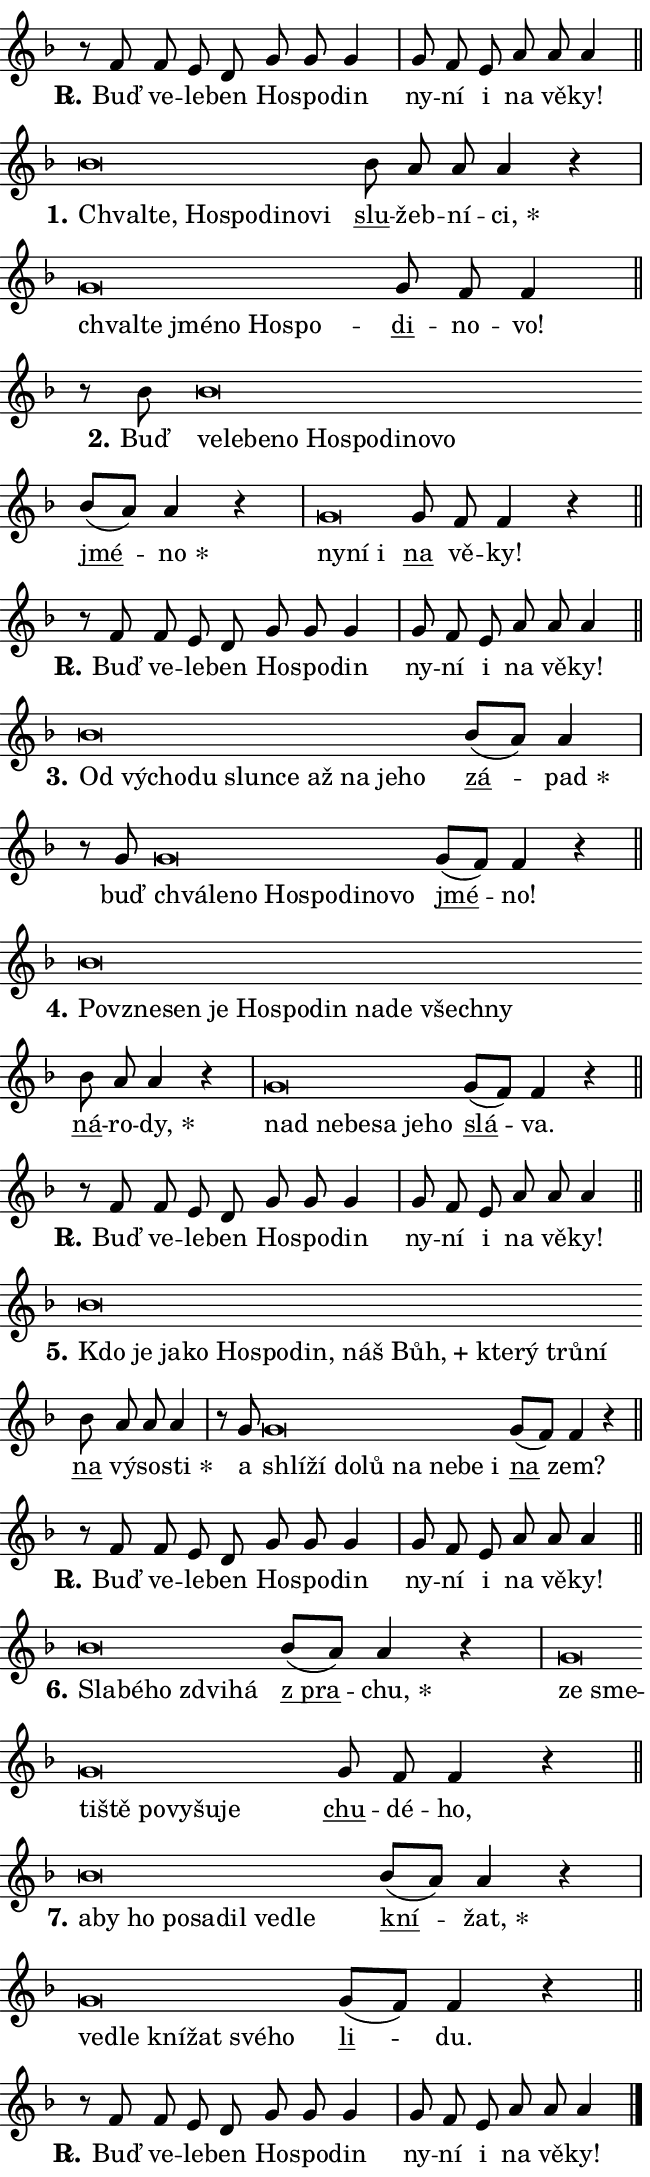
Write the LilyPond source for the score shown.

\version "2.24.0"
\header { tagline = "" }
\paper {
  indent = 0\cm
  top-margin = 0\cm
  right-margin = 0.13\cm % to fit lyric hyphens
  bottom-margin = 0\cm
  left-margin = 0\cm
  paper-width = 11\cm
  page-breaking = #ly:one-page-breaking
  system-system-spacing.basic-distance = #11
  score-system-spacing.basic-distance = #11
  ragged-last = ##f
}


%% Author: Thomas Morley
%% https://lists.gnu.org/archive/html/lilypond-user/2020-05/msg00002.html
#(define (line-position grob)
"Returns position of @var[grob} in current system:
   @code{'start}, if at first time-step
   @code{'end}, if at last time-step
   @code{'middle} otherwise
"
  (let* ((col (ly:item-get-column grob))
         (ln (ly:grob-object col 'left-neighbor))
         (rn (ly:grob-object col 'right-neighbor))
         (col-to-check-left (if (ly:grob? ln) ln col))
         (col-to-check-right (if (ly:grob? rn) rn col))
         (break-dir-left
           (and
             (ly:grob-property col-to-check-left 'non-musical #f)
             (ly:item-break-dir col-to-check-left)))
         (break-dir-right
           (and
             (ly:grob-property col-to-check-right 'non-musical #f)
             (ly:item-break-dir col-to-check-right))))
        (cond ((eqv? 1 break-dir-left) 'start)
              ((eqv? -1 break-dir-right) 'end)
              (else 'middle))))

#(define (tranparent-at-line-position vctor)
  (lambda (grob)
  "Relying on @code{line-position} select the relevant enry from @var{vctor}.
Used to determine transparency,"
    (case (line-position grob)
      ((end) (not (vector-ref vctor 0)))
      ((middle) (not (vector-ref vctor 1)))
      ((start) (not (vector-ref vctor 2))))))

noteHeadBreakVisibility =
#(define-music-function (break-visibility)(vector?)
"Makes @code{NoteHead}s transparent relying on @var{break-visibility}"
#{
  \override NoteHead.transparent =
    #(tranparent-at-line-position break-visibility)
#})

#(define delete-ledgers-for-transparent-note-heads
  (lambda (grob)
    "Reads whether a @code{NoteHead} is transparent.
If so this @code{NoteHead} is removed from @code{'note-heads} from
@var{grob}, which is supposed to be @code{LedgerLineSpanner}.
As a result ledgers are not printed for this @code{NoteHead}"
    (let* ((nhds-array (ly:grob-object grob 'note-heads))
           (nhds-list
             (if (ly:grob-array? nhds-array)
                 (ly:grob-array->list nhds-array)
                 '()))
           ;; Relies on the transparent-property being done before
           ;; Staff.LedgerLineSpanner.after-line-breaking is executed.
           ;; This is fragile ...
           (to-keep
             (remove
               (lambda (nhd)
                 (ly:grob-property nhd 'transparent #f))
               nhds-list)))
      ;; TODO find a better method to iterate over grob-arrays, similiar
      ;; to filter/remove etc for lists
      ;; For now rebuilt from scratch
      (set! (ly:grob-object grob 'note-heads)  '())
      (for-each
        (lambda (nhd)
          (ly:pointer-group-interface::add-grob grob 'note-heads nhd))
        to-keep))))

squashNotes = {
  \override NoteHead.X-extent = #'(-0.2 . 0.2)
  \override NoteHead.Y-extent = #'(-0.75 . 0)
  \override NoteHead.stencil =
    #(lambda (grob)
       (let ((pos (ly:grob-property grob 'staff-position)))
         (begin
           (if (< pos -7) (display "ERROR: Lower brevis then expected\n") (display ""))
           (if (<= pos -6) ly:text-interface::print ly:note-head::print))))
}
unSquashNotes = {
  \revert NoteHead.X-extent
  \revert NoteHead.Y-extent
  \revert NoteHead.stencil
}

hideNotes = \noteHeadBreakVisibility #begin-of-line-visible
unHideNotes = \noteHeadBreakVisibility #all-visible

% work-around for resetting accidentals
% https://lilypond.org/doc/v2.23/Documentation/notation/displaying-rhythms#unmetered-music
cadenzaMeasure = {
  \cadenzaOff
  \partial 1024 s1024
  \cadenzaOn
}

#(define-markup-command (accent layout props text) (markup?)
  "Underline accented syllable"
  (interpret-markup layout props
    #{\markup \override #'(offset . 4.3) \underline { #text }#}))

responsum = \markup \concat {
  "R" \hspace #-1.05 \path #0.1 #'((moveto 0 0.07) (lineto 0.9 0.8)) \hspace #0.05 "."
}

spaceSize = #0.6828661417322834 % exact space size for TeX Gyre Schola

\layout {
  \context {
    \Staff
    \remove "Time_signature_engraver"
    \override LedgerLineSpanner.after-line-breaking = #delete-ledgers-for-transparent-note-heads
  }
  \context {
    \Lyrics {
      \override LyricSpace.minimum-distance = \spaceSize
      \override LyricText.font-name = #"TeX Gyre Schola"
      \override LyricText.font-size = 1
      \override StanzaNumber.font-name = #"TeX Gyre Schola Bold"
      \override StanzaNumber.font-size = 1
    }
  }
  \context {
    \Score 
    \override NoteHead.text =
      #(lambda (grob) 
        (let ((pos (ly:grob-property grob 'staff-position)))
          #{\markup {
            \combine
              \halign #-0.55 \raise #(if (= pos -6) 0 0.5) \override #'(thickness . 2) \draw-line #'(3.2 . 0)
              \musicglyph "noteheads.sM1"
          }#}))
  }
}

% magnetic-lyrics.ily
%
%   written by
%     Jean Abou Samra <jean@abou-samra.fr>
%     Werner Lemberg <wl@gnu.org>
%
%   adapted by
%     Jiri Hon <jiri.hon@gmail.com>
%
% Version 2022-Apr-15

% https://www.mail-archive.com/lilypond-user@gnu.org/msg149350.html

#(define (Left_hyphen_pointer_engraver context)
   "Collect syllable-hyphen-syllable occurrences in lyrics and store
them in properties.  This engraver only looks to the left.  For
example, if the lyrics input is @code{foo -- bar}, it does the
following.

@itemize @bullet
@item
Set the @code{text} property of the @code{LyricHyphen} grob between
@q{foo} and @q{bar} to @code{foo}.

@item
Set the @code{left-hyphen} property of the @code{LyricText} grob with
text @q{foo} to the @code{LyricHyphen} grob between @q{foo} and
@q{bar}.
@end itemize

Use this auxiliary engraver in combination with the
@code{lyric-@/text::@/apply-@/magnetic-@/offset!} hook."
   (let ((hyphen #f)
         (text #f))
     (make-engraver
      (acknowledgers
       ((lyric-syllable-interface engraver grob source-engraver)
        (set! text grob)))
      (end-acknowledgers
       ((lyric-hyphen-interface engraver grob source-engraver)
        ;(when (not (grob::has-interface grob 'lyric-space-interface))
          (set! hyphen grob)));)
      ((stop-translation-timestep engraver)
       (when (and text hyphen)
         (ly:grob-set-object! text 'left-hyphen hyphen))
       (set! text #f)
       (set! hyphen #f)))))

#(define (lyric-text::apply-magnetic-offset! grob)
   "If the space between two syllables is less than the value in
property @code{LyricText@/.details@/.squash-threshold}, move the right
syllable to the left so that it gets concatenated with the left
syllable.

Use this function as a hook for
@code{LyricText@/.after-@/line-@/breaking} if the
@code{Left_@/hyphen_@/pointer_@/engraver} is active."
   (let ((hyphen (ly:grob-object grob 'left-hyphen #f)))
     (when hyphen
       (let ((left-text (ly:spanner-bound hyphen LEFT)))
         (when (grob::has-interface left-text 'lyric-syllable-interface)
           (let* ((common (ly:grob-common-refpoint grob left-text X))
                  (this-x-ext (ly:grob-extent grob common X))
                  (left-x-ext
                   (begin
                     ;; Trigger magnetism for left-text.
                     (ly:grob-property left-text 'after-line-breaking)
                     (ly:grob-extent left-text common X)))
                  ;; `delta` is the gap width between two syllables.
                  (delta (- (interval-start this-x-ext)
                            (interval-end left-x-ext)))
                  (details (ly:grob-property grob 'details))
                  (threshold (assoc-get 'squash-threshold details 0.2)))
             (when (< delta threshold)
               (let* (;; We have to manipulate the input text so that
                      ;; ligatures crossing syllable boundaries are not
                      ;; disabled.  For languages based on the Latin
                      ;; script this is essentially a beautification.
                      ;; However, for non-Western scripts it can be a
                      ;; necessity.
                      (lt (ly:grob-property left-text 'text))
                      (rt (ly:grob-property grob 'text))
                      (is-space (grob::has-interface hyphen 'lyric-space-interface))
                      (space (if is-space " " ""))
                      (extra-delta (if is-space spaceSize 0))
                      ;; Append new syllable.
                      (ltrt-space (if (and (string? lt) (string? rt))
                                (string-append lt space rt)
                                (make-concat-markup (list lt space rt))))
                      ;; Right-align `ltrt` to the right side.
                      (ltrt-space-markup (grob-interpret-markup
                               grob
                               (make-translate-markup
                                (cons (interval-length this-x-ext) 0)
                                (make-right-align-markup ltrt-space)))))
                 (begin
                   ;; Don't print `left-text`.
                   (ly:grob-set-property! left-text 'stencil #f)
                   ;; Set text and stencil (which holds all collected
                   ;; syllables so far) and shift it to the left.
                   (ly:grob-set-property! grob 'text ltrt-space)
                   (ly:grob-set-property! grob 'stencil ltrt-space-markup)
                   (ly:grob-translate-axis! grob (- (- delta extra-delta)) X))))))))))


#(define (lyric-hyphen::displace-bounds-first grob)
   ;; Make very sure this callback isn't triggered too early.
   (let ((left (ly:spanner-bound grob LEFT))
         (right (ly:spanner-bound grob RIGHT)))
     (ly:grob-property left 'after-line-breaking)
     (ly:grob-property right 'after-line-breaking)
     (ly:lyric-hyphen::print grob)))

squashThreshold = #0.4

\layout {
  \context {
    \Lyrics
    \consists #Left_hyphen_pointer_engraver
    \override LyricText.after-line-breaking =
      #lyric-text::apply-magnetic-offset!
    \override LyricHyphen.stencil = #lyric-hyphen::displace-bounds-first
    \override LyricText.details.squash-threshold = \squashThreshold
    \override LyricHyphen.minimum-distance = 0
    \override LyricHyphen.minimum-length = \squashThreshold
  }
}

squashText = \override LyricText.details.squash-threshold = 9999
unSquashText = \override LyricText.details.squash-threshold = \squashThreshold

leftText = \override LyricText.self-alignment-X = #LEFT
unLeftText = \revert LyricText.self-alignment-X

starOffset = #(lambda (grob) 
                (let ((x_offset (ly:self-alignment-interface::aligned-on-x-parent grob)))
                  (if (= x_offset 0) 0 (+ x_offset 1.2))))

star = #(define-music-function (syllable)(string?)
"Append star separator at the end of a syllable"
#{
  \once \override LyricText.X-offset = #starOffset
  \lyricmode { \markup {
    #syllable
    \override #'((font-name . "TeX Gyre Schola Bold")) \hspace #0.2 \lower #0.65 \larger "*"
  } }
#})

starAccent = #(define-music-function (syllable)(string?)
"Append star separator at the end of a syllable and make accent"
#{
  \once \override LyricText.X-offset = #starOffset
  \lyricmode { \markup {
    \accent #syllable
    \override #'((font-name . "TeX Gyre Schola Bold")) \hspace #0.2 \lower #0.65 \larger "*"
  } }
#})

breath = #(define-music-function (syllable)(string?)
"Append breathing indicator at the end of a syllable"
#{
  \lyricmode { \markup { #syllable "+" } }
#})

optionalBreath = #(define-music-function (syllable)(string?)
"Append optional breathing indicator at the end of a syllable"
#{
  \lyricmode { \markup { #syllable "(+)" } }
#})


\score {
    <<
        \new Voice = "melody" { \cadenzaOn \key f \major \relative { r8 f' f e d g g g4 \cadenzaMeasure \bar "|" g8 f e a a a4 \cadenzaMeasure \bar "||" \break } }
        \new Lyrics \lyricsto "melody" { \lyricmode { \set stanza = \responsum
Buď ve -- le -- ben Ho -- spo -- din ny -- ní i na vě -- ky! } }
    >>
    \layout {}
}

\score {
    <<
        \new Voice = "melody" { \cadenzaOn \key f \major \relative { \squashNotes bes'\breve*1/16 \hideNotes \breve*1/16 \bar "" \breve*1/16 \bar "" \breve*1/16 \bar "" \breve*1/16 \bar "" \breve*1/16 \breve*1/16 \bar "" \unHideNotes \unSquashNotes \bar "" bes8 a a a4 r \cadenzaMeasure \bar "|" \squashNotes g\breve*1/16 \hideNotes \breve*1/16 \bar "" \breve*1/16 \bar "" \breve*1/16 \bar "" \breve*1/16 \breve*1/16 \bar "" \unHideNotes \unSquashNotes \bar "" g8 f f4 \cadenzaMeasure \bar "||" \break } }
        \new Lyrics \lyricsto "melody" { \lyricmode { \set stanza = "1."
\leftText Chval -- \squashText te, Ho -- spo -- di -- no -- vi \unLeftText \unSquashText \markup \accent slu -- žeb -- ní -- \star ci, \leftText chval -- \squashText te jmé -- no Ho -- spo -- \unLeftText \unSquashText \markup \accent di -- no -- vo! } }
    >>
    \layout {}
}

\score {
    <<
        \new Voice = "melody" { \cadenzaOn \key f \major \relative { r8 bes'8 \squashNotes bes\breve*1/16 \hideNotes \breve*1/16 \bar "" \breve*1/16 \bar "" \breve*1/16 \bar "" \breve*1/16 \bar "" \breve*1/16 \bar "" \breve*1/16 \bar "" \breve*1/16 \breve*1/16 \bar "" \unHideNotes \unSquashNotes \bar "" bes8[( a)] a4 r \cadenzaMeasure \bar "|" \squashNotes g\breve*1/16 \hideNotes \breve*1/16 \breve*1/16 \bar "" \unHideNotes \unSquashNotes \bar "" g8 f f4 r \cadenzaMeasure \bar "||" \break } }
        \new Lyrics \lyricsto "melody" { \lyricmode { \set stanza = "2."
Buď \leftText ve -- \squashText le -- be -- no Ho -- spo -- di -- no -- vo \unLeftText \unSquashText \markup \accent jmé -- \star no \leftText ny -- \squashText ní i \unLeftText \unSquashText \markup \accent na vě -- ky! } }
    >>
    \layout {}
}

\score {
    <<
        \new Voice = "melody" { \cadenzaOn \key f \major \relative { r8 f' f e d g g g4 \cadenzaMeasure \bar "|" g8 f e a a a4 \cadenzaMeasure \bar "||" \break } }
        \new Lyrics \lyricsto "melody" { \lyricmode { \set stanza = \responsum
Buď ve -- le -- ben Ho -- spo -- din ny -- ní i na vě -- ky! } }
    >>
    \layout {}
}

\score {
    <<
        \new Voice = "melody" { \cadenzaOn \key f \major \relative { \squashNotes bes'\breve*1/16 \hideNotes \breve*1/16 \bar "" \breve*1/16 \bar "" \breve*1/16 \bar "" \breve*1/16 \bar "" \breve*1/16 \bar "" \breve*1/16 \bar "" \breve*1/16 \bar "" \breve*1/16 \breve*1/16 \bar "" \unHideNotes \unSquashNotes \bar "" bes8[( a)] a4 \cadenzaMeasure \bar "|" r8 g8 \squashNotes g\breve*1/16 \hideNotes \breve*1/16 \bar "" \breve*1/16 \bar "" \breve*1/16 \bar "" \breve*1/16 \bar "" \breve*1/16 \bar "" \breve*1/16 \breve*1/16 \bar "" \unHideNotes \unSquashNotes \bar "" g8[( f)] f4 r \cadenzaMeasure \bar "||" \break } }
        \new Lyrics \lyricsto "melody" { \lyricmode { \set stanza = "3."
\leftText Od \squashText vý -- cho -- du slun -- ce až na je -- ho \unLeftText \unSquashText \markup \accent zá -- \star pad buď \leftText chvá -- \squashText le -- no Ho -- spo -- di -- no -- vo \unLeftText \unSquashText \markup \accent jmé -- no! } }
    >>
    \layout {}
}

\score {
    <<
        \new Voice = "melody" { \cadenzaOn \key f \major \relative { \squashNotes bes'\breve*1/16 \hideNotes \breve*1/16 \bar "" \breve*1/16 \bar "" \breve*1/16 \bar "" \breve*1/16 \bar "" \breve*1/16 \bar "" \breve*1/16 \bar "" \breve*1/16 \bar "" \breve*1/16 \bar "" \breve*1/16 \breve*1/16 \bar "" \unHideNotes \unSquashNotes \bar "" bes8 a a4 r \cadenzaMeasure \bar "|" \squashNotes g\breve*1/16 \hideNotes \breve*1/16 \bar "" \breve*1/16 \bar "" \breve*1/16 \bar "" \breve*1/16 \breve*1/16 \bar "" \unHideNotes \unSquashNotes \bar "" g8[( f)] f4 r \cadenzaMeasure \bar "||" \break } }
        \new Lyrics \lyricsto "melody" { \lyricmode { \set stanza = "4."
\leftText Po -- \squashText vzne -- sen je Ho -- spo -- din na -- de všech -- ny \unLeftText \unSquashText \markup \accent ná -- ro -- \star dy, \leftText nad \squashText ne -- be -- sa je -- ho \unLeftText \unSquashText \markup \accent slá -- va. } }
    >>
    \layout {}
}

\score {
    <<
        \new Voice = "melody" { \cadenzaOn \key f \major \relative { r8 f' f e d g g g4 \cadenzaMeasure \bar "|" g8 f e a a a4 \cadenzaMeasure \bar "||" \break } }
        \new Lyrics \lyricsto "melody" { \lyricmode { \set stanza = \responsum
Buď ve -- le -- ben Ho -- spo -- din ny -- ní i na vě -- ky! } }
    >>
    \layout {}
}

\score {
    <<
        \new Voice = "melody" { \cadenzaOn \key f \major \relative { \squashNotes bes'\breve*1/16 \hideNotes \breve*1/16 \bar "" \breve*1/16 \bar "" \breve*1/16 \bar "" \breve*1/16 \bar "" \breve*1/16 \bar "" \breve*1/16 \bar "" \breve*1/16 \bar "" \breve*1/16 \bar "" \breve*1/16 \bar "" \breve*1/16 \bar "" \breve*1/16 \breve*1/16 \bar "" \unHideNotes \unSquashNotes \bar "" bes8 a a a4 \cadenzaMeasure \bar "|" r8 g8 \squashNotes g\breve*1/16 \hideNotes \breve*1/16 \bar "" \breve*1/16 \bar "" \breve*1/16 \bar "" \breve*1/16 \bar "" \breve*1/16 \bar "" \breve*1/16 \breve*1/16 \bar "" \unHideNotes \unSquashNotes \bar "" g8[( f)] f4 r \cadenzaMeasure \bar "||" \break } }
        \new Lyrics \lyricsto "melody" { \lyricmode { \set stanza = "5."
\leftText Kdo \squashText je ja -- ko Ho -- spo -- din, náš \breath "Bůh," kte -- rý trů -- ní \unLeftText \unSquashText \markup \accent na vý -- so -- \star sti a \leftText shlí -- \squashText ží do -- lů na ne -- be i \unLeftText \unSquashText \markup \accent na zem? } }
    >>
    \layout {}
}

\score {
    <<
        \new Voice = "melody" { \cadenzaOn \key f \major \relative { r8 f' f e d g g g4 \cadenzaMeasure \bar "|" g8 f e a a a4 \cadenzaMeasure \bar "||" \break } }
        \new Lyrics \lyricsto "melody" { \lyricmode { \set stanza = \responsum
Buď ve -- le -- ben Ho -- spo -- din ny -- ní i na vě -- ky! } }
    >>
    \layout {}
}

\score {
    <<
        \new Voice = "melody" { \cadenzaOn \key f \major \relative { \squashNotes bes'\breve*1/16 \hideNotes \breve*1/16 \bar "" \breve*1/16 \bar "" \breve*1/16 \breve*1/16 \bar "" \unHideNotes \unSquashNotes \bar "" bes8[( a)] a4 r \cadenzaMeasure \bar "|" \squashNotes g\breve*1/16 \hideNotes \breve*1/16 \bar "" \breve*1/16 \bar "" \breve*1/16 \bar "" \breve*1/16 \bar "" \breve*1/16 \bar "" \breve*1/16 \breve*1/16 \bar "" \unHideNotes \unSquashNotes \bar "" g8 f f4 r \cadenzaMeasure \bar "||" \break } }
        \new Lyrics \lyricsto "melody" { \lyricmode { \set stanza = "6."
\leftText Sla -- \squashText bé -- ho zdvi -- há \unLeftText \unSquashText \markup \accent "z pra" -- \star chu, \leftText ze \squashText sme -- ti -- ště po -- vy -- šu -- je \unLeftText \unSquashText \markup \accent chu -- dé -- ho, } }
    >>
    \layout {}
}

\score {
    <<
        \new Voice = "melody" { \cadenzaOn \key f \major \relative { \squashNotes bes'\breve*1/16 \hideNotes \breve*1/16 \bar "" \breve*1/16 \bar "" \breve*1/16 \bar "" \breve*1/16 \bar "" \breve*1/16 \bar "" \breve*1/16 \breve*1/16 \bar "" \unHideNotes \unSquashNotes \bar "" bes8[( a)] a4 r \cadenzaMeasure \bar "|" \squashNotes g\breve*1/16 \hideNotes \breve*1/16 \bar "" \breve*1/16 \bar "" \breve*1/16 \bar "" \breve*1/16 \breve*1/16 \bar "" \unHideNotes \unSquashNotes \bar "" g8[( f)] f4 r \cadenzaMeasure \bar "||" \break } }
        \new Lyrics \lyricsto "melody" { \lyricmode { \set stanza = "7."
\leftText a -- \squashText by ho po -- sa -- dil ve -- dle \unLeftText \unSquashText \markup \accent kní -- \star žat, \leftText ve -- \squashText dle kní -- žat své -- ho \unLeftText \unSquashText \markup \accent li -- du. } }
    >>
    \layout {}
}

\score {
    <<
        \new Voice = "melody" { \cadenzaOn \key f \major \relative { r8 f' f e d g g g4 \cadenzaMeasure \bar "|" g8 f e a a a4 \cadenzaMeasure \bar "||" \break } \bar "|." }
        \new Lyrics \lyricsto "melody" { \lyricmode { \set stanza = \responsum
Buď ve -- le -- ben Ho -- spo -- din ny -- ní i na vě -- ky! } }
    >>
    \layout {}
}
